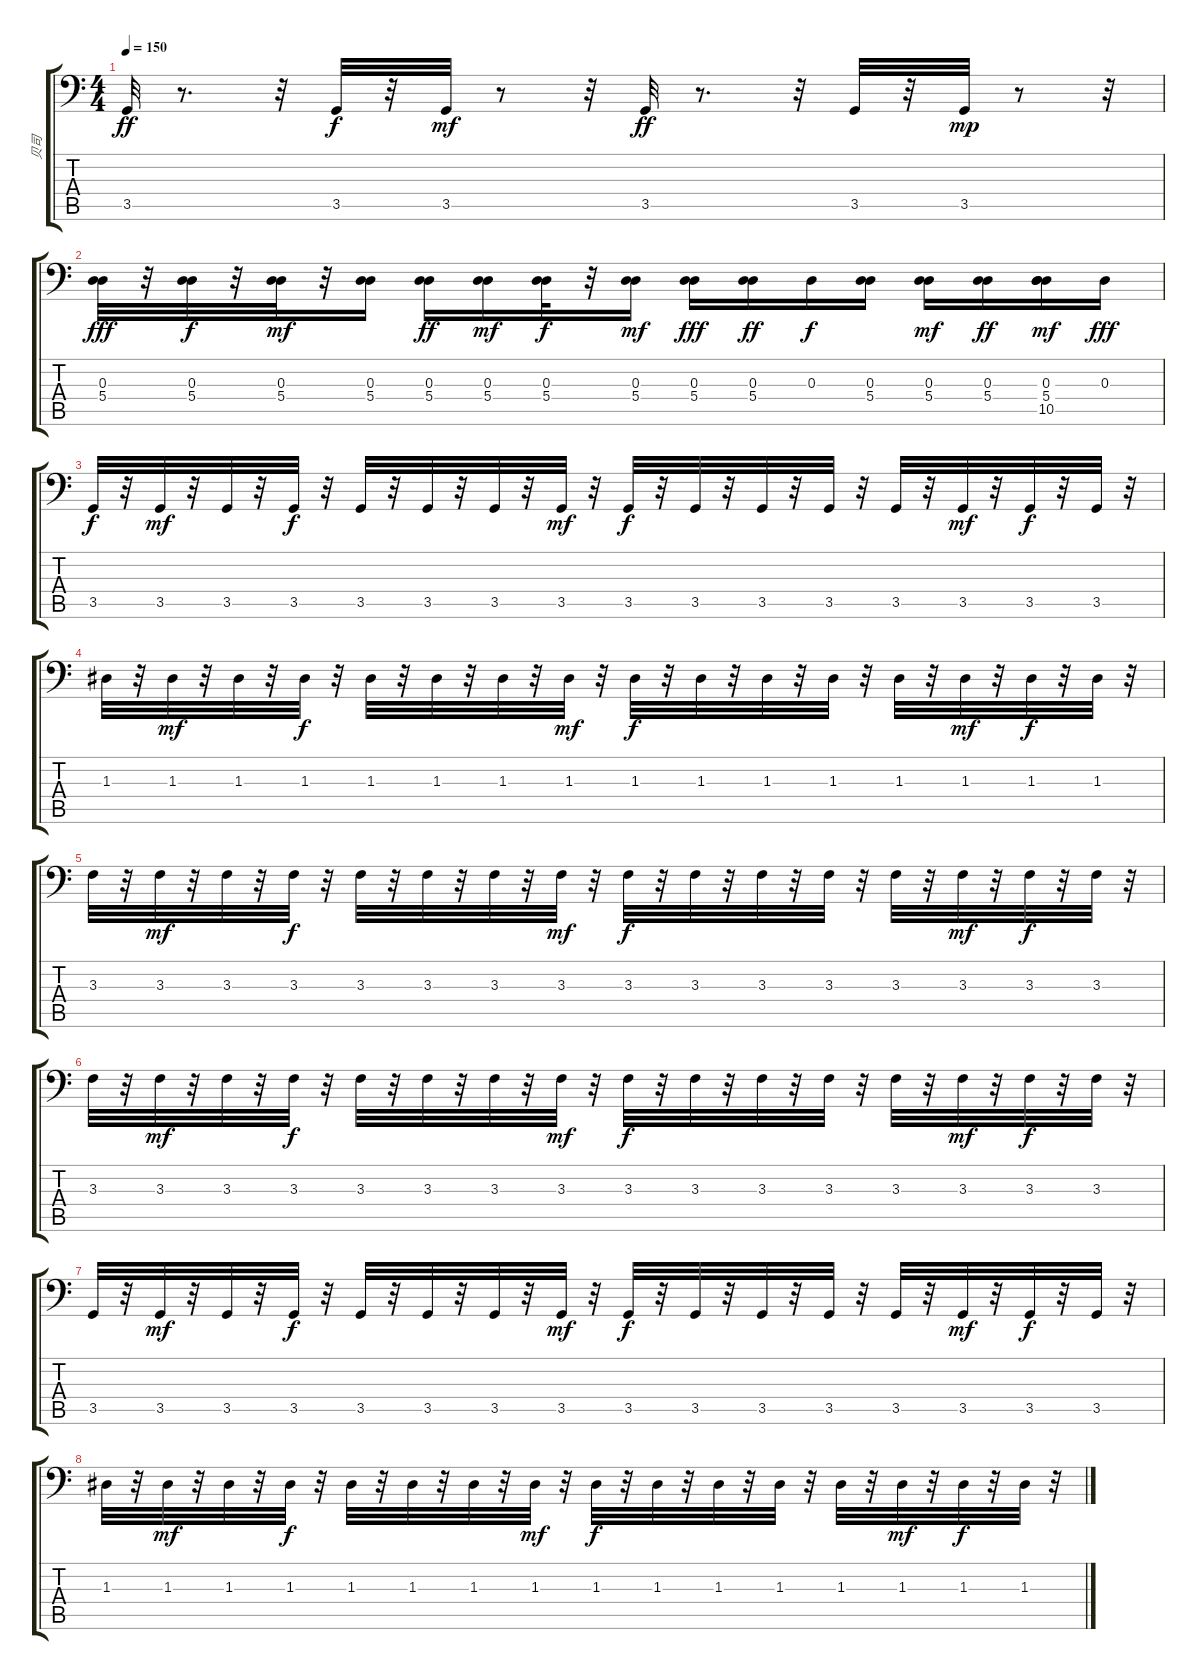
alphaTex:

\track ("贝司" "贝司") {instrument electricbassfinger}
\staff {score tabs}
\tuning (C3 G2 D2 A1 E1 B0) {hide}
\ts (4 4)
\tempo 150
\clef f4
\ks c
3.5.32{dy ff} r.8{d} r.32 3.5.32{dy f} r.32 3.5.32{dy mf} r.8 r.32 3.5.32{dy ff} r.8{d} r.32 3.5.32 r.32 3.5.32{dy mp} r.8 r.32 |
(0.3 5.4).32{dy fff} r.32 (0.3 5.4).32{dy f} r.32 (0.3 5.4).32{dy mf} r.32 (0.3 5.4).16 (0.3 5.4).16{dy ff} (0.3 5.4).16{dy mf} (0.3 5.4).32{dy f} r.32 (0.3 5.4).16{dy mf} (0.3 5.4).16{dy fff} (0.3 5.4).16{dy ff} 0.3.16{dy f} (0.3 5.4).16 (0.3 5.4).16{dy mf} (0.3 5.4).16{dy ff} (0.3 5.4 10.5).16{dy mf} 0.3.16{dy fff} |
3.5.32{dy f} r.32 3.5.32{dy mf} r.32 3.5.32 r.32 3.5.32{dy f} r.32 3.5.32 r.32 3.5.32 r.32 3.5.32 r.32 3.5.32{dy mf} r.32 3.5.32{dy f} r.32 3.5.32 r.32 3.5.32 r.32 3.5.32 r.32 3.5.32 r.32 3.5.32{dy mf} r.32 3.5.32{dy f} r.32 3.5.32 r.32 |
1.3.32 r.32 1.3.32{dy mf} r.32 1.3.32 r.32 1.3.32{dy f} r.32 1.3.32 r.32 1.3.32 r.32 1.3.32 r.32 1.3.32{dy mf} r.32 1.3.32{dy f} r.32 1.3.32 r.32 1.3.32 r.32 1.3.32 r.32 1.3.32 r.32 1.3.32{dy mf} r.32 1.3.32{dy f} r.32 1.3.32 r.32 |
3.3.32 r.32 3.3.32{dy mf} r.32 3.3.32 r.32 3.3.32{dy f} r.32 3.3.32 r.32 3.3.32 r.32 3.3.32 r.32 3.3.32{dy mf} r.32 3.3.32{dy f} r.32 3.3.32 r.32 3.3.32 r.32 3.3.32 r.32 3.3.32 r.32 3.3.32{dy mf} r.32 3.3.32{dy f} r.32 3.3.32 r.32 |
3.3.32 r.32 3.3.32{dy mf} r.32{txt ""} 3.3.32 r.32 3.3.32{dy f} r.32 3.3.32 r.32 3.3.32 r.32 3.3.32 r.32 3.3.32{dy mf} r.32 3.3.32{dy f} r.32 3.3.32 r.32 3.3.32 r.32 3.3.32 r.32 3.3.32 r.32 3.3.32{dy mf} r.32 3.3.32{dy f} r.32 3.3.32 r.32 |
3.5.32 r.32 3.5.32{dy mf} r.32 3.5.32 r.32 3.5.32{dy f} r.32 3.5.32 r.32 3.5.32 r.32 3.5.32 r.32 3.5.32{dy mf} r.32 3.5.32{dy f} r.32 3.5.32 r.32 3.5.32 r.32 3.5.32 r.32 3.5.32 r.32 3.5.32{dy mf} r.32 3.5.32{dy f} r.32 3.5.32 r.32 |
1.3.32 r.32 1.3.32{dy mf} r.32 1.3.32 r.32 1.3.32{dy f} r.32 1.3.32 r.32 1.3.32 r.32 1.3.32 r.32 1.3.32{dy mf} r.32 1.3.32{dy f} r.32 1.3.32 r.32 1.3.32 r.32 1.3.32 r.32 1.3.32 r.32 1.3.32{dy mf} r.32 1.3.32{dy f} r.32 1.3.32 r.32
